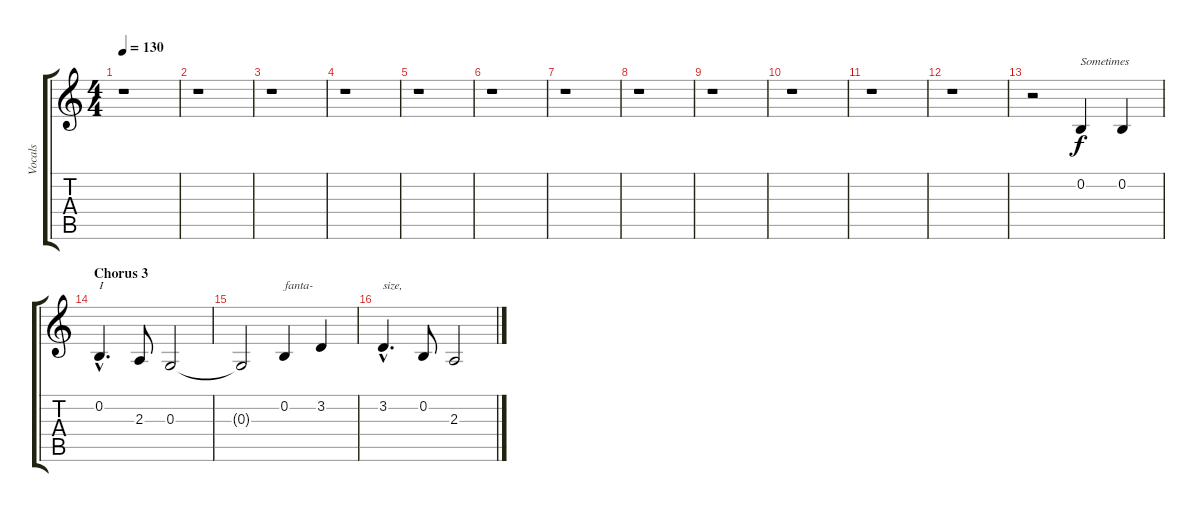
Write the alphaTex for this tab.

\track ("Vocals" "Vocals") {instrument tenorsax}
\staff {score tabs}
\tuning (E4 B3 G3 D3 A2 E2) {hide}
\ts (4 4)
\tempo 130
\clef g2
\ks c
r.1{dy f} |
r.1 |
r.1 |
r.1 |
r.1 |
r.1 |
r.1 |
r.1 |
r.1 |
r.1 |
r.1 |
r.1 |
r.2 0.2.4{txt "Sometimes"} 0.2.4 |
\section ("" "Chorus 3")
0.2{hac}.4{d txt "I"} 2.3.8 0.3.2 |
0.3{t}.2 0.2.4{txt "fanta-"} 3.2.4 |
3.2{hac}.4{d txt "size,"} 0.2.8 2.3.2
